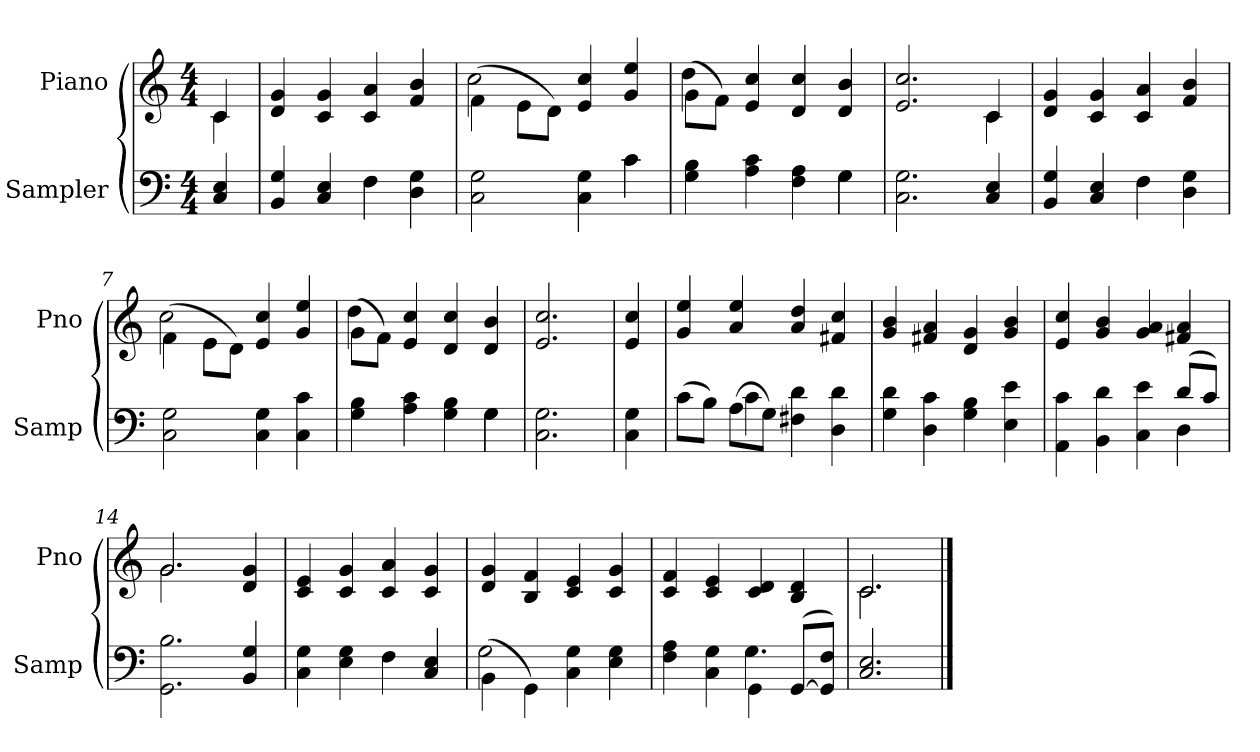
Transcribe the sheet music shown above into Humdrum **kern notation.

**kern	**kern
*part2	*part1
*staff2	*staff1
*I"Sampler	*I"Piano
*I'Samp	*I'Pno
*clefF4	*clefG2
*M4/4	*M4/4
=1	=1
*	*^
4C/ 4E/	4c/	4c
*	*v	*v
=2	=2
*^	*
4BB/ 4G/	2ryy	4d 4g
4C/ 4E/	.	4c 4g
4F\	4F	4c 4a
4D\ 4G\	4ryy	4f 4b
=3	=3	=3
*	*	*^
2C\ 2G\	2.ryy	(4f\	2cc
.	.	8e\L	.
.	.	8d\J)	.
4C\ 4G\	.	4e/ 4cc/	2ryy
4c\	4c	4g/ 4ee/	.
=4	=4	=4	=4
4G\ 4B\	2.ryy	(8g\L	4dd
.	.	8f\J)	.
4A\ 4c\	.	4e/ 4cc/	2.ryy
4F\ 4A\	.	4d/ 4cc/	.
4G\	4G	4d/ 4b/	.
*v	*v	*	*
=5	=5	=5
2.C\ 2.G\	2.e/ 2.cc/	2.ryy
4C/ 4E/	4c/	4c
*	*v	*v
=6	=6
4BB/ 4G/	4d/ 4g/
4C/ 4E/	4c/ 4g/
4F\	4c/ 4a/
4D\ 4G\	4f/ 4b/
=7	=7
*	*^
2C\ 2G\	(4f\	2cc
.	8e\L	.
.	8d\J)	.
4C\ 4G\	4e/ 4cc/	2ryy
4C\ 4c\	4g/ 4ee/	.
=8	=8	=8
*^	*	*
4G\ 4B\	2.ryy	(8g\L	4dd
.	.	8f\J)	.
4A\ 4c\	.	4e/ 4cc/	2.ryy
4G\ 4B\	.	4d/ 4cc/	.
4G\	4G	4d/ 4b/	.
*v	*v	*	*
*	*v	*v
=9	=9
2.C\ 2.G\	2.e/ 2.cc/
=10	=10
4C\ 4G\	4e/ 4cc/
=11	=11
*^	*
(8c\L	4ryy	4g/ 4ee/
8B\J)	.	.
(8A\L	4c	4a/ 4ee/
8G\J)	.	.
4F#X\ 4d\	2ryy	4a/ 4dd/
4D\ 4d\	.	4f#X/ 4cc/
*v	*v	*
=12	=12
4G\ 4d\	4g/ 4b/
4D\ 4c\	4f#X/ 4a/
4G\ 4B\	4d/ 4g/
4E\ 4e\	4g/ 4b/
=13	=13
*^	*
4AA\ 4c\	2.ryy	4e/ 4cc/
4BB\ 4d\	.	4g/ 4b/
4C\ 4e\	.	4g/ 4a/
(8d/L	4D	4f#X/ 4a/
8c/J)	.	.
*v	*v	*
=14	=14
*	*^
2.GG\ 2.B\	2.g/	2.g
4BB/ 4G/	4d/ 4g/	4ryy
*	*v	*v
=15	=15
4C\ 4G\	4c/ 4e/
4E\ 4G\	4c/ 4g/
4F\	4c/ 4a/
4C/ 4E/	4c/ 4g/
=16	=16
*^	*
(4BB\	2G	4d/ 4g/
4GG\)	.	4B/ 4f/
4C\ 4G\	2ryy	4c/ 4e/
4E\ 4G\	.	4c/ 4g/
=17	=17	=17
4F\ 4A\	2ryy	4c/ 4f/
4C\ 4G\	.	4c/ 4e/
4GG\	4.G	4c/ 4d/
([8GG/L	.	4B/ 4d/
8GG]/ 8F/J)	8ryy	.
*v	*v	*
=18	=18
*	*^
2.C/ 2.E/	2.c/	2.c
*	*v	*v
==	==
*-	*-
